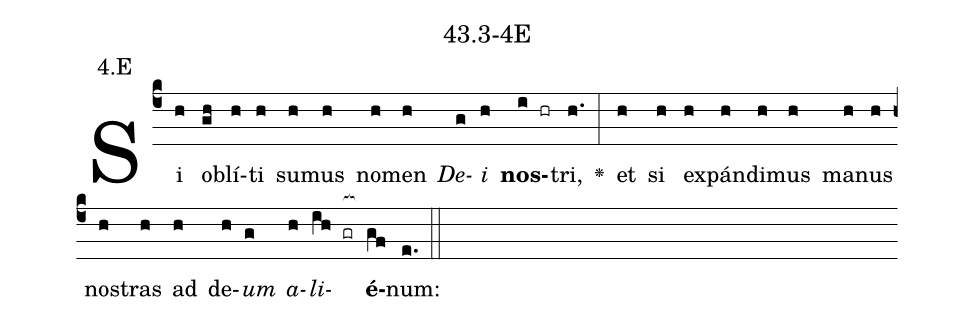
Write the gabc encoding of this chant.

name: 43.3-4E;
annotation: 4.E;
%%
(c4)Si(h) ob(gh)lí(h)ti(h) su(h)mus(h) no(h)men(h) <i>De</i>(g)<i>i</i>(h) <b>nos</b>(i hr)tri,(h.) <v>\greheightstar</v>(:) et(h) si(h) ex(h)pán(h)di(h)mus(h) ma(h)nus(h) nos(h)tras(h) ad(h) de(h)<i>um</i>(g) <i>a</i>(h)<i>li</i>(ih gr[ocb:1{])<b>é</b>(gf[ocb:0}])num:(e.) (::)


%E(h) u(g) o(h) u(ih) a(gf) e.(e.) (::)
